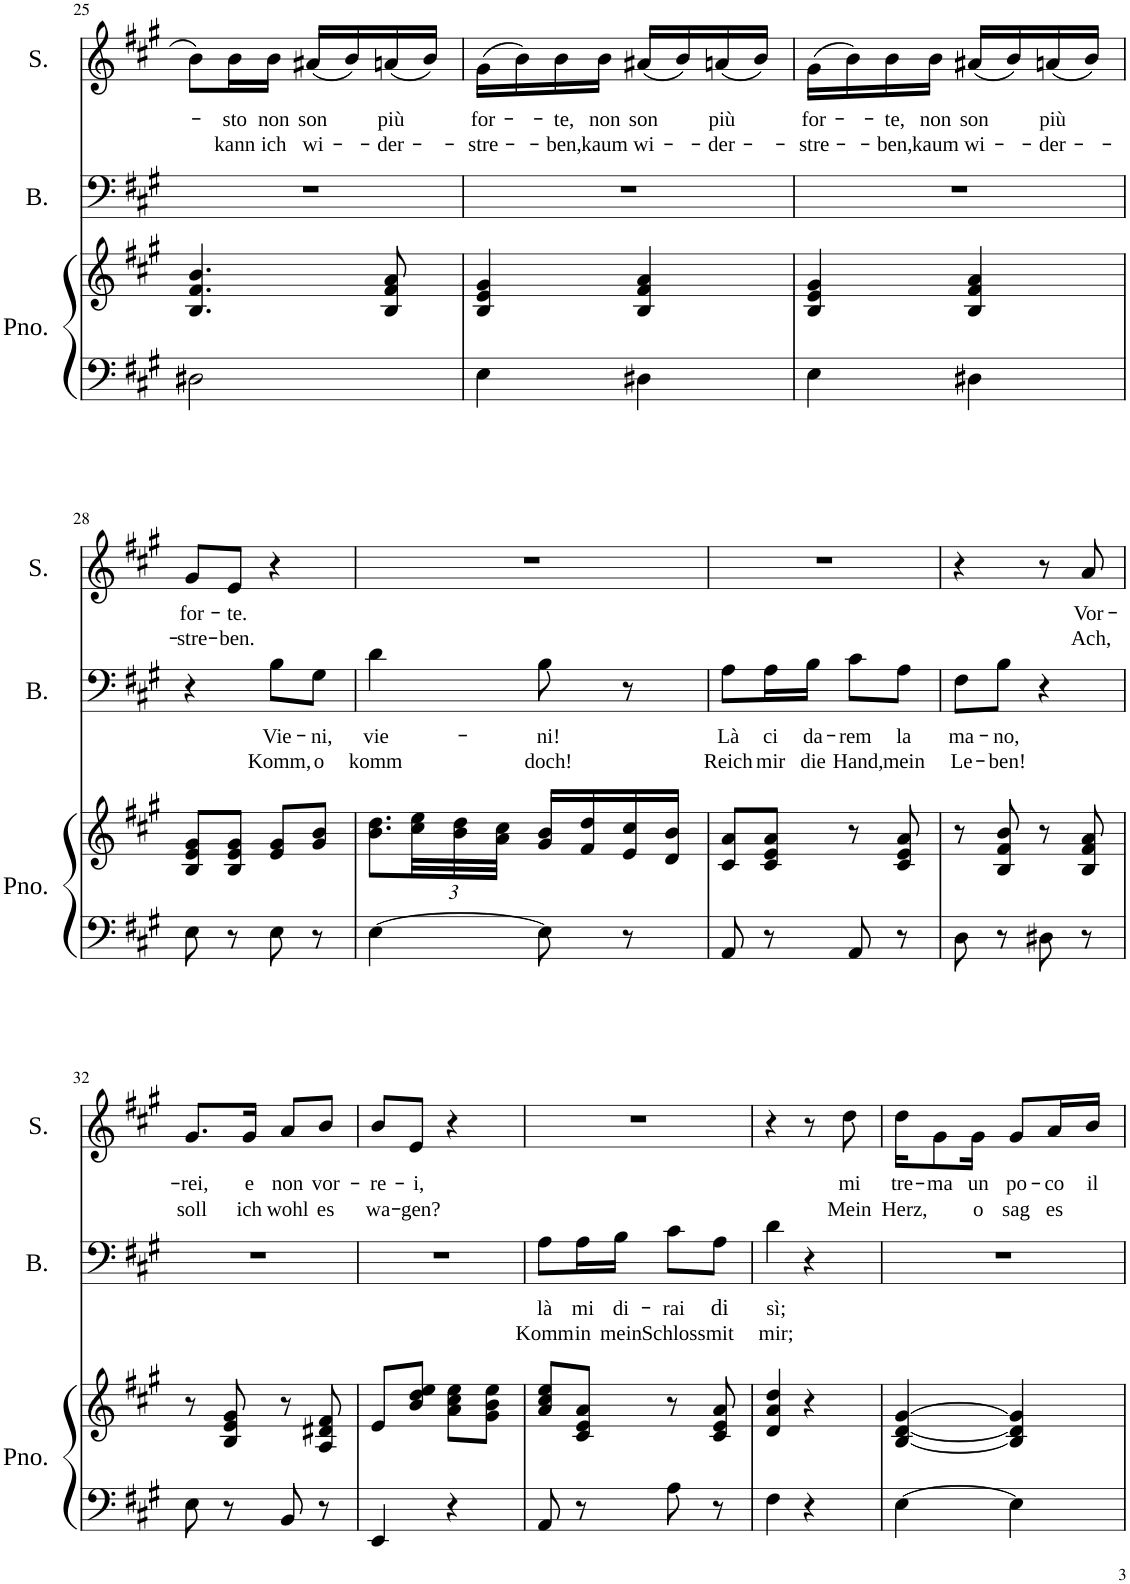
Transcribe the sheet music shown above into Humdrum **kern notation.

**kern	**kern	**kern	**text	**text	**kern	**text	**text
*part3	*part3	*part2	*part2	*part2	*part1	*part1	*part1
*staff4	*staff3	*staff2	*staff2	*staff2	*staff1	*staff1	*staff1
*I"Piano	*	*I"Bass	*	*	*I"Soprano	*	*
*I'Pno.	*	*I'B.	*	*	*I'S.	*	*
!!LO:PB:g=z
*clefF4	*clefG2	*clefF4	*	*	*clefG2	*	*
*k[f#c#g#]	*k[f#c#g#]	*k[f#c#g#]	*	*	*k[f#c#g#]	*	*
*M2/4	*M2/4	*M2/4	*	*	*M2/4	*	*
=25	=25	=25	=25	=25	=25	=25	=25
2D#X\	4.B/ 4.f#/ 4.b/	2r	.	.	8b\L	.	.
!	!	!	!	!	!	!LO:LY:b	!LO:LY:b
.	.	.	.	.	16b\L	sto	kann
!	!	!	!	!	!	!LO:LY:b	!LO:LY:b
.	.	.	.	.	16b\JJ	non	ich
!	!	!	!	!	!	!LO:LY:b	!LO:LY:b
.	.	.	.	.	(16a#X/LL	son	wi-
.	.	.	.	.	16b/)	.	.
!	!	!	!	!	!	!LO:LY:b	!LO:LY:b
.	8B/ 8f#/ 8a/	.	.	.	(16an/	più	der-
.	.	.	.	.	16b/JJ)	.	.
=26	=26	=26	=26	=26	=26	=26	=26
!	!	!	!	!	!	!LO:LY:b	!LO:LY:b
4E\	4B/ 4e/ 4g#/	2r	.	.	(16g#\LL	for-	stre-
.	.	.	.	.	16b\)	.	.
!	!	!	!	!	!	!LO:LY:b	!LO:LY:b
.	.	.	.	.	16b\	te,	ben,
!	!	!	!	!	!	!LO:LY:b	!LO:LY:b
.	.	.	.	.	16b\JJ	non	kaum
!	!	!	!	!	!	!LO:LY:b	!LO:LY:b
4D#X\	4B/ 4f#/ 4a/	.	.	.	(16a#X/LL	son	wi-
.	.	.	.	.	16b/)	.	.
!	!	!	!	!	!	!LO:LY:b	!LO:LY:b
.	.	.	.	.	(16an/	più	der-
.	.	.	.	.	16b/JJ)	.	.
=27	=27	=27	=27	=27	=27	=27	=27
!	!	!	!	!	!	!LO:LY:b	!LO:LY:b
4E\	4B/ 4e/ 4g#/	2r	.	.	(16g#\LL	for-	stre-
.	.	.	.	.	16b\)	.	.
!	!	!	!	!	!	!LO:LY:b	!LO:LY:b
.	.	.	.	.	16b\	te,	ben,
!	!	!	!	!	!	!LO:LY:b	!LO:LY:b
.	.	.	.	.	16b\JJ	non	kaum
!	!	!	!	!	!	!LO:LY:b	!LO:LY:b
4D#X\	4B/ 4f#/ 4a/	.	.	.	(16a#X/LL	son	wi-
.	.	.	.	.	16b/)	.	.
!	!	!	!	!	!	!LO:LY:b	!LO:LY:b
.	.	.	.	.	(16an/	più	der-
.	.	.	.	.	16b/JJ)	.	.
!!LO:LB:g=z
=28	=28	=28	=28	=28	=28	=28	=28
!	!	!	!	!	!	!LO:LY:b	!LO:LY:b
8E\	8B/ 8e/ 8g#/L	4r	.	.	8g#/L	for-	stre-
!	!	!	!	!	!	!LO:LY:b	!LO:LY:b
8r	8B/ 8e/ 8g#/J	.	.	.	8e/J	te.	ben.
!	!	!	!LO:LY:b	!LO:LY:b	!	!	!
8E\	8e/ 8g#/L	8B\L	Vie-	Komm,	4r	.	.
!	!	!	!LO:LY:b	!LO:LY:b	!	!	!
8r	8g#/ 8b/J	8G#\J	ni,	o	.	.	.
=29	=29	=29	=29	=29	=29	=29	=29
!	!	!	!LO:LY:b	!LO:LY:b	!	!	!
[4E\	8.b\ 8.dd\L	4d\	vie-	komm	2r	.	.
*	*Xbrackettup	*	*	*	*	*	*
.	48cc#\ 48ee\LL	.	.	.	.	.	.
.	48b\ 48dd\	.	.	.	.	.	.
.	48a\ 48cc#\JJJ	.	.	.	.	.	.
!	!	!	!LO:LY:b	!LO:LY:b	!	!	!
8E\]	16g#/ 16b/LL	8B\	ni!	doch!	.	.	.
.	16f#/ 16dd/	.	.	.	.	.	.
8r	16e/ 16cc#/	8r	.	.	.	.	.
.	16d/ 16b/JJ	.	.	.	.	.	.
=30	=30	=30	=30	=30	=30	=30	=30
!	!	!	!LO:LY:b	!LO:LY:b	!	!	!
8AA/	8c#/ 8a/L	8A\L	Là	Reich	2r	.	.
!	!	!	!LO:LY:b	!LO:LY:b	!	!	!
8r	8c#/ 8e/ 8a/J	16A\L	ci	mir	.	.	.
!	!	!	!LO:LY:b	!LO:LY:b	!	!	!
.	.	16B\JJ	da-	die	.	.	.
!	!	!	!LO:LY:b	!LO:LY:b	!	!	!
8AA/	8r	8c#\L	rem	Hand,	.	.	.
!	!	!	!LO:LY:b	!LO:LY:b	!	!	!
8r	8c#/ 8e/ 8a/	8A\J	la	mein	.	.	.
=31	=31	=31	=31	=31	=31	=31	=31
!	!	!	!LO:LY:b	!LO:LY:b	!	!	!
8D\	8r	8F#\L	ma-	Le-	4r	.	.
!	!	!	!LO:LY:b	!LO:LY:b	!	!	!
8r	8B/ 8f#/ 8b/	8B\J	no,	ben!	.	.	.
8D#X\	8r	4r	.	.	8r	.	.
!	!	!	!	!	!	!LO:LY:b	!LO:LY:b
8r	8B/ 8f#/ 8a/	.	.	.	8a/	Vor-	Ach,
!!LO:LB:g=z
=32	=32	=32	=32	=32	=32	=32	=32
!	!	!	!	!	!	!LO:LY:b	!LO:LY:b
8E\	8r	2r	.	.	8.g#/L	rei,	soll
8r	8B/ 8e/ 8g#/	.	.	.	.	.	.
!	!	!	!	!	!	!LO:LY:b	!LO:LY:b
.	.	.	.	.	16g#/Jk	e	ich
!	!	!	!	!	!	!LO:LY:b	!LO:LY:b
8BB/	8r	.	.	.	8a/L	non	wohl
!	!	!	!	!	!	!LO:LY:b	!LO:LY:b
8r	8A/ 8d#X/ 8f#/	.	.	.	8b/J	vor-	es
=33	=33	=33	=33	=33	=33	=33	=33
!	!	!	!	!	!	!LO:LY:b	!LO:LY:b
4EE/	8e/L	2r	.	.	8b/L	re-	wa-
!	!	!	!	!	!	!LO:LY:b	!LO:LY:b
.	8b/ 8dd/ 8ee/J	.	.	.	8e/J	i,	gen?
4r	8a\ 8cc#\ 8ee\L	.	.	.	4r	.	.
.	8g#\ 8b\ 8ee\J	.	.	.	.	.	.
=34	=34	=34	=34	=34	=34	=34	=34
!	!	!	!LO:LY:b	!LO:LY:b	!	!	!
8AA/	8a/ 8cc#/ 8ee/L	8A\L	là	Komm	2r	.	.
!	!	!	!LO:LY:b	!LO:LY:b	!	!	!
8r	8c#/ 8e/ 8a/J	16A\L	mi	in	.	.	.
!	!	!	!LO:LY:b	!LO:LY:b	!	!	!
.	.	16B\JJ	di-	mein	.	.	.
!	!	!	!LO:LY:b	!LO:LY:b	!	!	!
8A\	8r	8c#\L	rai	Schloss	.	.	.
!	!	!	!LO:LY:b	!LO:LY:b	!	!	!
8r	8c#/ 8e/ 8a/	8A\J	di	mit	.	.	.
=35	=35	=35	=35	=35	=35	=35	=35
!	!	!	!LO:LY:b	!LO:LY:b	!	!	!
4F#\	4d/ 4a/ 4dd/	4d\	sì;	mir;	4r	.	.
4r	4r	4r	.	.	8r	.	.
!	!	!	!	!	!	!LO:LY:b	!LO:LY:b
.	.	.	.	.	8dd\	mi	Mein
=36	=36	=36	=36	=36	=36	=36	=36
!	!	!	!	!	!	!LO:LY:b	!LO:LY:b
[4E\	[4B/ [4d/ [4g#/	2r	.	.	16dd\KL	tre-	Herz,
!	!	!	!	!	!	!LO:LY:b	!
.	.	.	.	.	8g#\	ma	.
!	!	!	!	!	!	!LO:LY:b	!LO:LY:b
.	.	.	.	.	16g#\Jk	un	o
!	!	!	!	!	!	!LO:LY:b	!LO:LY:b
4E\]	4B/] 4d/] 4g#/]	.	.	.	8g#/L	po-	sag
!	!	!	!	!	!	!LO:LY:b	!LO:LY:b
.	.	.	.	.	16a/L	co	es
!	!	!	!	!	!	!LO:LY:b	!
.	.	.	.	.	16b/JJ	il	.
=	=	=	=	=	=	=	=
*-	*-	*-	*-	*-	*-	*-	*-
